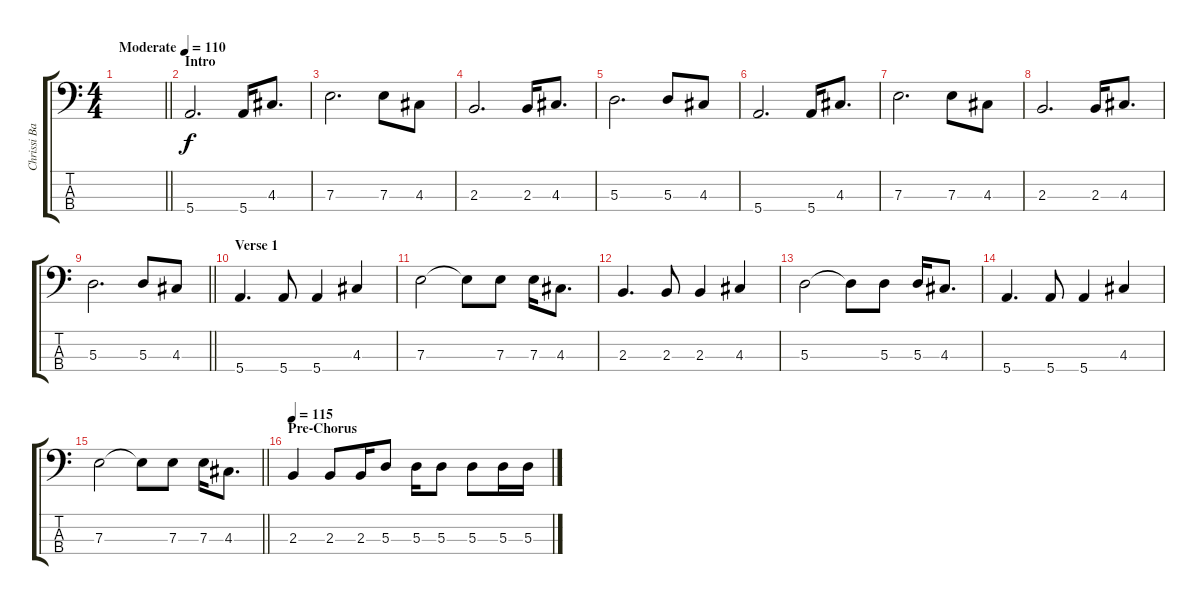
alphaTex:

\track ("Chrissi Bass" "Chrissi Ba") {instrument electricbassfinger}
\staff {score tabs}
\tuning (G2 D2 A1 E1) {hide}
\ts (4 4)
\tempo (110 "Moderate")
\clef f4
\barLineRight lightlight
\ks c
|
\section ("" "Intro")
5.4.2{d} 5.4.16 4.3.8{d} |
7.3.2{d} 7.3.8 4.3.8 |
2.3.2{d} 2.3.16 4.3.8{d} |
5.3.2{d} 5.3.8 4.3.8 |
5.4.2{d} 5.4.16 4.3.8{d} |
7.3.2{d} 7.3.8 4.3.8 |
2.3.2{d} 2.3.16 4.3.8{d} |
\barLineRight lightlight
5.3.2{d} 5.3.8 4.3.8 |
\section ("" "Verse 1")
5.4.4{d} 5.4.8 5.4.4 4.3.4 |
7.3.2 7.3{t}.8 7.3.8 7.3.16 4.3.8{d} |
2.3.4{d} 2.3.8 2.3.4 4.3.4 |
5.3.2 5.3{t}.8 5.3.8 5.3.16 4.3.8{d} |
5.4.4{d} 5.4.8 5.4.4 4.3.4 |
\barLineRight lightlight
7.3.2 7.3{t}.8 7.3.8 7.3.16 4.3.8{d} |
\section ("" "Pre-Chorus")
\tempo 115
2.3.4 2.3.8 2.3.16 5.3.8 5.3.16 5.3.8 5.3.8 5.3.16 5.3.16
